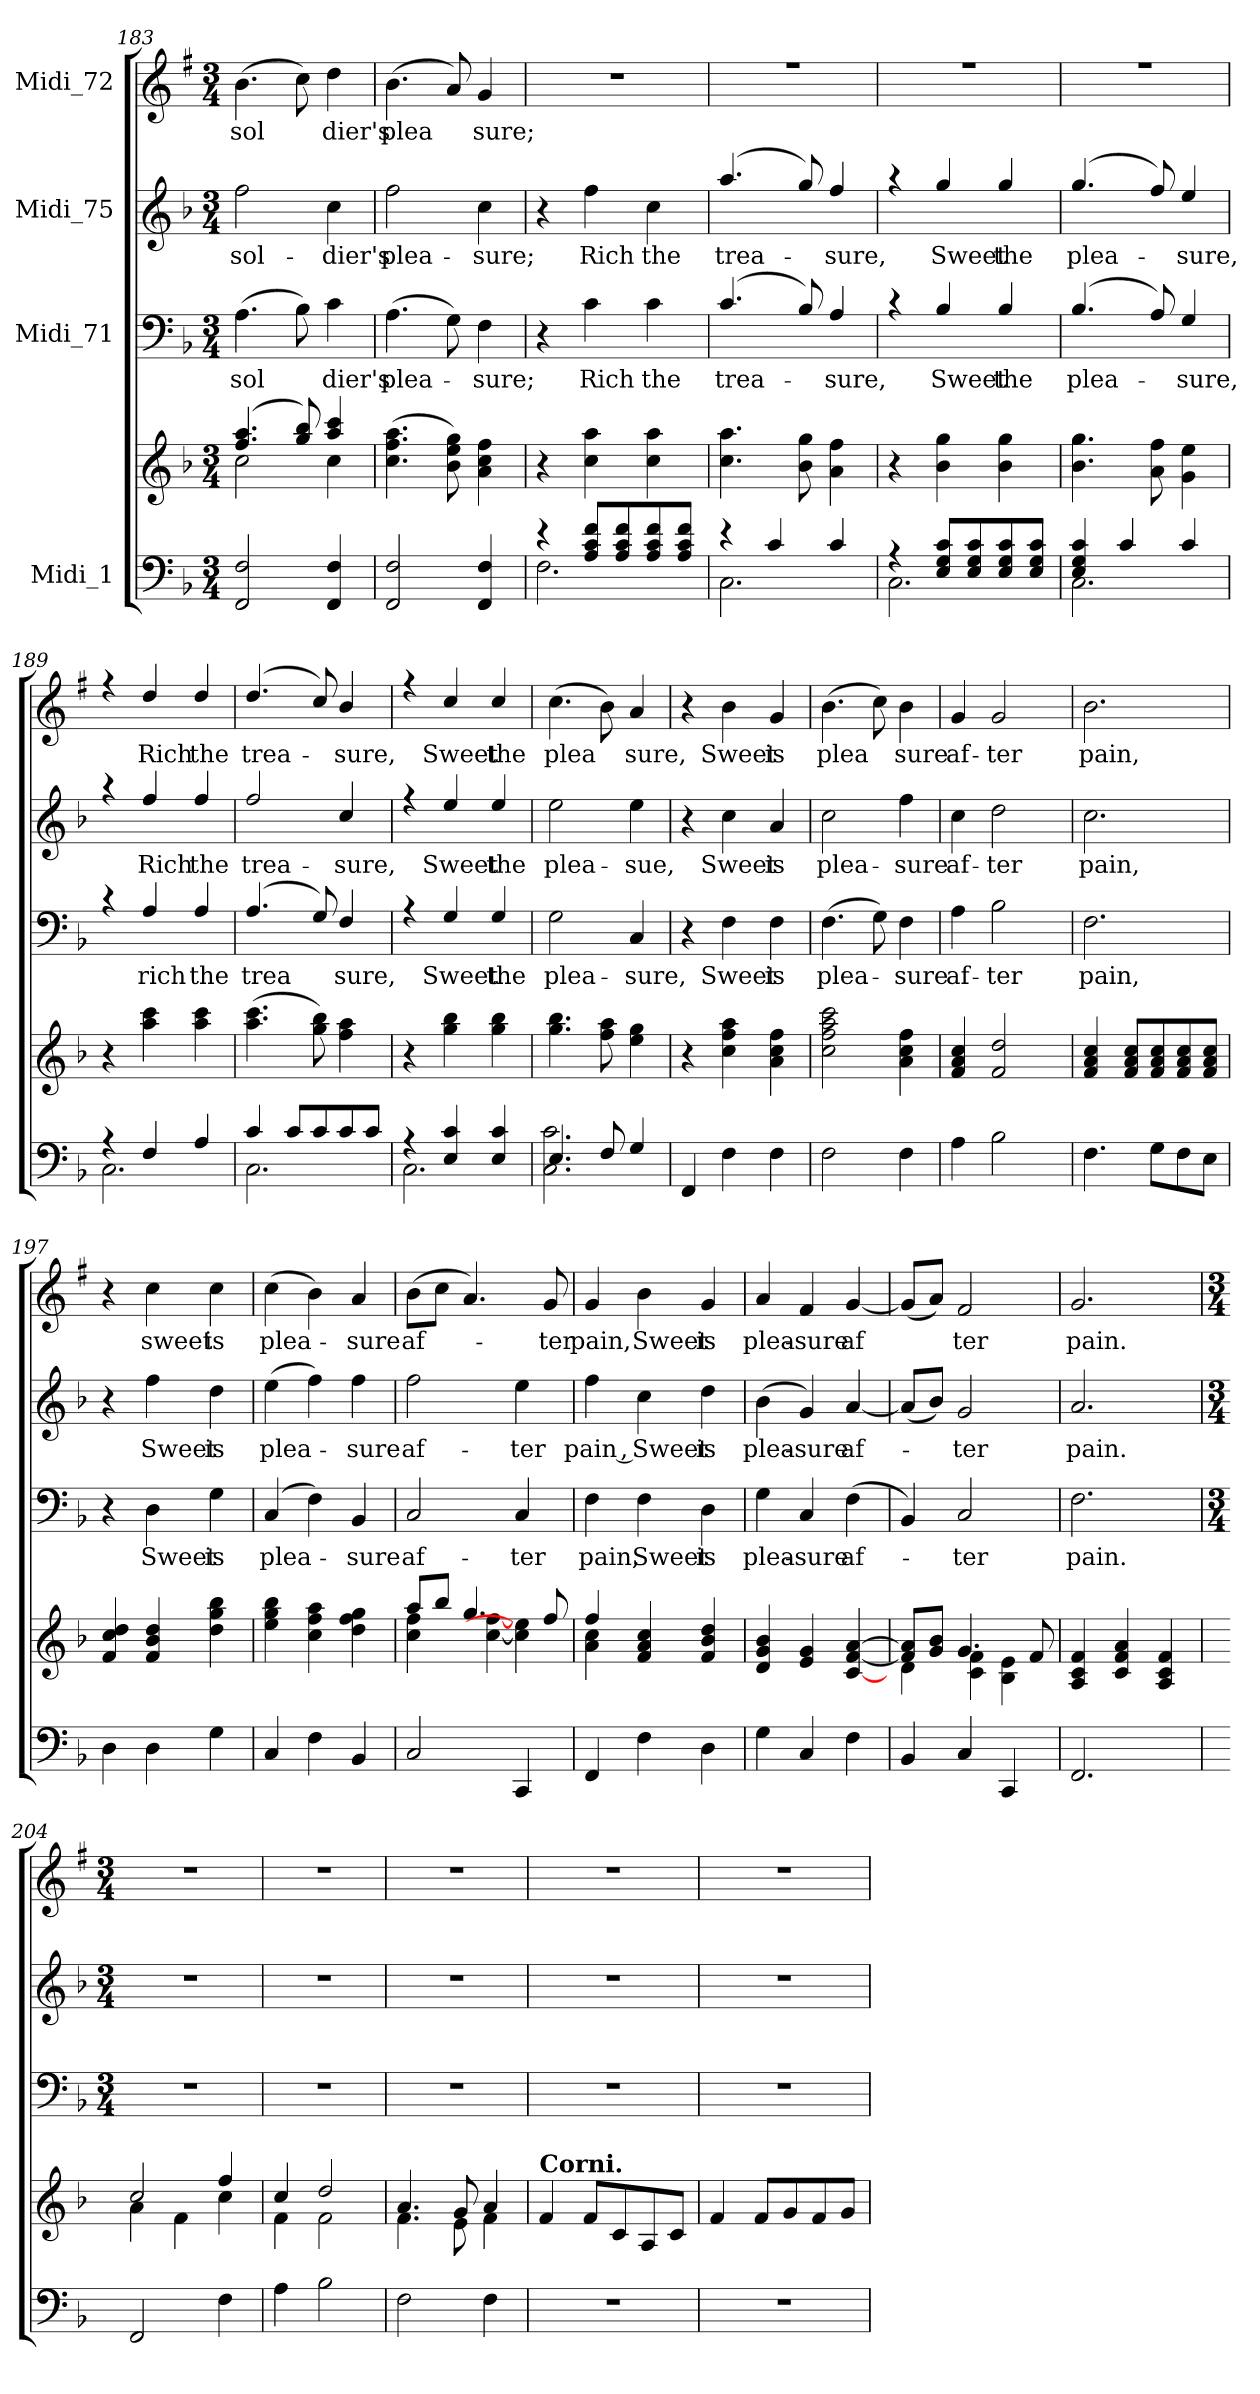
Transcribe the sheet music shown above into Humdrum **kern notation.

**kern	**kern	**kern	**text	**kern	**text	**kern	**text
*part4	*part4	*part3	*part3	*part2	*part2	*part1	*part1
*staff5	*staff4	*staff3	*staff3	*staff2	*staff2	*staff1	*staff1
*I"Midi_1	*	*I"Midi_71	*	*I"Midi_75	*	*I"Midi_72	*
*clefF4	*clefG2	*clefF4	*	*clefG2	*	*clefG2	*
*	*	*	*	*	*	*ITrd1c2	*
*k[b-]	*k[b-]	*k[b-]	*	*k[b-]	*	*k[b-]	*
*F:	*F:	*F:	*	*F:	*	*F:	*
*M3/4	*M3/4	*M3/4	*	*M3/4	*	*M3/4	*
=183	=183	=183	=183	=183	=183	=183	=183
*^	*^	*	*	*	*	*	*
!	!	!	!	!	!LO:LY:b	!	!LO:LY:b	!	!LO:LY:b
2FF 2F	2ryy	(>4.ff/ 4.aa/	2cc\	(>4.A	sol	2ff	sol-	(<4.a	sol
.	.	8gg/ 8bb-/)	.	8B-)	.	.	.	8b-)	.
!	!	!	!	!	!LO:LY:b	!	!LO:LY:b	!	!LO:LY:b
4FF 4F	4ryy	4aa/ 4ccc/	4cc\	4c	dier's	4cc	-dier's	4cc	dier's
=184	=184	=184	=184	=184	=184	=184	=184	=184	=184
!	!	!	!	!	!LO:LY:b	!	!LO:LY:b	!	!LO:LY:b
2FF 2F	2ryy	(>4.cc\ 4.ff\ 4.aa\	2ryy	(>4.A	plea-	2ff	plea-	(<4.a	plea
.	.	8b-\ 8ee\ 8gg\)	.	8G)	.	.	.	8g)	.
!	!	!	!	!	!LO:LY:b	!	!LO:LY:b	!	!LO:LY:b
4FF 4F	4ryy	4a\ 4cc\ 4ff\	4ryy	4F	-sure;	4cc	-sure;	4f	sure;
=185	=185	=185	=185	=185	=185	=185	=185	=185	=185
!	!	!	!	!	!	!	!	!LO:N:vis=1	!
4r	2.F	4r	2ryy	4r	.	4r	.	2.r	.
!	!	!	!	!	!LO:LY:b	!	!LO:LY:b	!	!
8A 8c 8fL	.	4cc\ 4aa\	.	4c	Rich	4ff	Rich	.	.
8A 8c 8f	.	.	.	.	.	.	.	.	.
!	!	!	!	!	!LO:LY:b	!	!LO:LY:b	!	!
8A 8c 8f	.	4cc\ 4aa\	4ryy	4c	the	4cc	the	.	.
8A 8c 8fJ	.	.	.	.	.	.	.	.	.
!!LO:LB:g=z
=186	=186	=186	=186	=186	=186	=186	=186	=186	=186
*	*	*	*	*^	*	*^	*	*^	*
!	!	!	!	!	!LO:N:vis=1	!LO:LY:b	!	!LO:N:vis=1	!LO:LY:b	!LO:N:vis=1	!LO:N:vis=1	!
4r	2.C\	4.cc\ 4.aa\	2ryy	(>4.c	2.ryy	trea-	(>4.aa	2.ryy	trea-	2.r	2.ryy	.
4c/	.	.	.	.	.	.	.	.	.	.	.	.
.	.	8b-\ 8gg\	.	8B-)	.	.	8gg)	.	.	.	.	.
!	!	!	!	!	!	!LO:LY:b	!	!	!LO:LY:b	!	!	!
4c/	.	4a\ 4ff\	4ryy	4A	.	-sure,	4ff	.	-sure,	.	.	.
=187	=187	=187	=187	=187	=187	=187	=187	=187	=187	=187	=187	=187
!	!	!	!	!	!LO:N:vis=1	!	!	!LO:N:vis=1	!	!LO:N:vis=1	!LO:N:vis=1	!
4r	2.C\	4r	2ryy	4r	2.ryy	.	4r	2.ryy	.	2.r	2.ryy	.
!	!	!	!	!	!	!LO:LY:b	!	!	!LO:LY:b	!	!	!
8E/ 8G/ 8c/L	.	4b-\ 4gg\	.	4B-	.	Sweet	4gg	.	Sweet	.	.	.
8E/ 8G/ 8c/	.	.	.	.	.	.	.	.	.	.	.	.
!	!	!	!	!	!	!LO:LY:b	!	!	!LO:LY:b	!	!	!
8E/ 8G/ 8c/	.	4b-\ 4gg\	4ryy	4B-	.	the	4gg	.	the	.	.	.
8E/ 8G/ 8c/J	.	.	.	.	.	.	.	.	.	.	.	.
=188	=188	=188	=188	=188	=188	=188	=188	=188	=188	=188	=188	=188
!	!	!	!	!	!LO:N:vis=1	!LO:LY:b	!	!LO:N:vis=1	!LO:LY:b	!LO:N:vis=1	!LO:N:vis=1	!
4E/ 4G/ 4c/	2.C\	4.b-\ 4.gg\	2ryy	(>4.B-	2.ryy	plea-	(>4.gg	2.ryy	plea-	2.r	2.ryy	.
4c/	.	.	.	.	.	.	.	.	.	.	.	.
.	.	8a\ 8ff\	.	8A)	.	.	8ff)	.	.	.	.	.
!	!	!	!	!	!	!LO:LY:b	!	!	!LO:LY:b	!	!	!
4c/	.	4g\ 4ee\	4ryy	4G	.	-sure,	4ee	.	-sure,	.	.	.
=189	=189	=189	=189	=189	=189	=189	=189	=189	=189	=189	=189	=189
!	!	!	!	!	!LO:N:vis=1	!	!	!LO:N:vis=1	!	!	!LO:N:vis=1	!
4r	2.C\	4r	2ryy	4r	2.ryy	.	4r	2.ryy	.	4r	2.ryy	.
!	!	!	!	!	!	!LO:LY:b	!	!	!LO:LY:b	!	!	!LO:LY:b
4F/	.	4aa\ 4ccc\	.	4A	.	rich	4ff	.	Rich	4cc	.	Rich
!	!	!	!	!	!	!LO:LY:b	!	!	!LO:LY:b	!	!	!LO:LY:b
4A/	.	4aa\ 4ccc\	4ryy	4A	.	the	4ff	.	the	4cc	.	the
=190	=190	=190	=190	=190	=190	=190	=190	=190	=190	=190	=190	=190
!	!	!	!	!	!LO:N:vis=1	!LO:LY:b	!	!LO:N:vis=1	!LO:LY:b	!	!LO:N:vis=1	!LO:LY:b
4c/	2.C\	(>4.aa\ 4.ccc\	2ryy	(>4.A	2.ryy	trea	2ff	2.ryy	trea-	(>4.cc	2.ryy	trea-
8c/L	.	.	.	.	.	.	.	.	.	.	.	.
8c/	.	8gg\ 8bb-\)	.	8G)	.	.	.	.	.	8b-)	.	.
!	!	!	!	!	!	!LO:LY:b	!	!	!LO:LY:b	!	!	!LO:LY:b
8c/	.	4ff\ 4aa\	4ryy	4F	.	sure,	4cc	.	-sure,	4a	.	-sure,
8c/J	.	.	.	.	.	.	.	.	.	.	.	.
=191	=191	=191	=191	=191	=191	=191	=191	=191	=191	=191	=191	=191
!	!	!	!	!	!LO:N:vis=1	!	!	!LO:N:vis=1	!	!	!LO:N:vis=1	!
4r	2.C\	4r	2ryy	4r	2.ryy	.	4r	2.ryy	.	4r	2.ryy	.
!	!	!	!	!	!	!LO:LY:b	!	!	!LO:LY:b	!	!	!LO:LY:b
4E/ 4c/	.	4gg\ 4bb-\	.	4G	.	Sweet	4ee	.	Sweet	4b-	.	Sweet
!	!	!	!	!	!	!LO:LY:b	!	!	!LO:LY:b	!	!	!LO:LY:b
4E/ 4c/	.	4gg\ 4bb-\	4ryy	4G	.	the	4ee	.	the	4b-	.	the
=192	=192	=192	=192	=192	=192	=192	=192	=192	=192	=192	=192	=192
!	!	!	!	!	!	!LO:LY:b	!	!	!LO:LY:b	!	!	!LO:LY:b
4.E/	2.C\ 2.c\	4.gg\ 4.bb-\	2ryy	2G\	2ryy	plea-	2ee\	2ryy	plea-	(<4.b-\	2ryy	plea
8F/	.	8ff\ 8aa\	.	.	.	.	.	.	.	8a)	.	.
!	!	!	!	!	!	!LO:LY:b	!	!	!LO:LY:b	!	!	!LO:LY:b
4G/	.	4ee\ 4gg\	4ryy	4C	4ryy	sure,	4ee\	4ryy	-sue,	4g	4ryy	sure,
=193	=193	=193	=193	=193	=193	=193	=193	=193	=193	=193	=193	=193
4FF/	2ryy	4r	2ryy	4r	2ryy	.	4r	2ryy	.	4r	2ryy	.
!	!	!	!	!	!	!LO:LY:b	!	!	!LO:LY:b	!	!	!LO:LY:b
4F\	.	4cc\ 4ff\ 4aa\	.	4F\	.	Sweet	4cc\	.	Sweet	4a	.	Sweet
!	!	!	!	!	!	!LO:LY:b	!	!	!LO:LY:b	!	!	!LO:LY:b
4F\	4ryy	4a\ 4cc\ 4ff\	4ryy	4F\	4ryy	is	4a	4ryy	is	4f	4ryy	is
=194	=194	=194	=194	=194	=194	=194	=194	=194	=194	=194	=194	=194
!	!	!	!	!	!	!LO:LY:b	!	!	!LO:LY:b	!	!	!LO:LY:b
2F\	2ryy	2cc\ 2ff\ 2aa\ 2ccc\	2ryy	(>4.F\	2ryy	plea-	2cc\	2ryy	plea-	(<4.a	2ryy	plea
.	.	.	.	8G\)	.	.	.	.	.	8b-\)	.	.
!	!	!	!	!	!	!LO:LY:b	!	!	!LO:LY:b	!	!	!LO:LY:b
4F\	4ryy	4a\ 4cc\ 4ff\	4ryy	4F\	4ryy	-sure	4ff\	4ryy	-sure	4a	4ryy	sure
!!LO:LB:g=z
=195	=195	=195	=195	=195	=195	=195	=195	=195	=195	=195	=195	=195
!	!	!	!	!	!	!LO:LY:b	!	!	!LO:LY:b	!	!	!LO:LY:b
*	*	*	*	*v	*v	*	*	*	*	*v	*v	*
*	*	*	*	*	*	*v	*v	*	*	*
4A\	2ryy	4f/ 4a/ 4cc/	2ryy	4A\	af-	4cc\	af-	4f	af-
!	!	!	!	!	!LO:LY:b	!	!LO:LY:b	!	!LO:LY:b
2B-\	.	2f/ 2dd/	.	2B-\	-ter	2dd\	-ter	2f	-ter
.	4ryy	.	4ryy	.	.	.	.	.	.
=196	=196	=196	=196	=196	=196	=196	=196	=196	=196
!	!	!	!	!	!LO:LY:b	!	!LO:LY:b	!	!LO:LY:b
4.F\	2ryy	4f/ 4a/ 4cc/	2ryy	2.F\	pain,	2.cc\	pain,	2.a	pain,
.	.	8f/ 8a/ 8cc/L	.	.	.	.	.	.	.
8G\L	.	8f/ 8a/ 8cc/	.	.	.	.	.	.	.
8F\	4ryy	8f/ 8a/ 8cc/	4ryy	.	.	.	.	.	.
8E\J	.	8f/ 8a/ 8cc/J	.	.	.	.	.	.	.
=197	=197	=197	=197	=197	=197	=197	=197	=197	=197
4D\	2ryy	4f/ 4cc/ 4dd/	2ryy	4r	.	4r	.	4r	.
!	!	!	!	!	!LO:LY:b	!	!LO:LY:b	!	!LO:LY:b
4D\	.	4f/ 4b-/ 4dd/	.	4D\	Sweet	4ff\	Sweet	4b-\	sweet
!	!	!	!	!	!LO:LY:b	!	!LO:LY:b	!	!LO:LY:b
4G\	4ryy	4dd\ 4gg\ 4bb-\	4ryy	4G\	is	4dd\	is	4b-\	is
=198	=198	=198	=198	=198	=198	=198	=198	=198	=198
!	!	!	!	!	!LO:LY:b	!	!LO:LY:b	!	!LO:LY:b
4C/	2ryy	4ee\ 4gg\ 4bb-\	2ryy	(4C	plea-	(>4ee\	plea-	(<4b-\	plea-
4F\	.	4cc\ 4ff\ 4aa\	.	4F\)	.	4ff\)	.	4a)	.
!	!	!	!	!	!LO:LY:b	!	!LO:LY:b	!	!LO:LY:b
4BB-/	4ryy	4dd\ 4ff\ 4gg\	4ryy	4BB-	-sure	4ff\	-sure	4g	-sure
=199	=199	=199	=199	=199	=199	=199	=199	=199	=199
!	!	!	!	!	!LO:LY:b	!	!LO:LY:b	!	!LO:LY:b
2C/	2ryy	8aa/L	4cc\ 4ff\	2C	af-	2ff\	af-	(<8aL	af-
.	.	8bb-/J	.	.	.	.	.	8b-J	.
.	.	4.gg/	[4cc\ [4ff\	.	.	.	.	4.g)	.
!	!	!	!	!	!LO:LY:b	!	!LO:LY:b	!	!
4CC/	4ryy	.	4cc\] 4ee\]	4C	-ter	4ee\	-ter	.	.
!	!	!	!	!	!	!	!	!	!LO:LY:b
.	.	8ff/	.	.	.	.	.	8f	-ter
=200	=200	=200	=200	=200	=200	=200	=200	=200	=200
!	!	!	!	!	!LO:LY:b	!	!LO:LY:b	!	!LO:LY:b
4FF/	2ryy	4ff/	4a\ 4cc\	4F\	pain,	4ff\	pain ,	4f	pain,
!	!	!	!	!	!LO:LY:b	!	!LO:LY:b	!	!LO:LY:b
4F\	.	4f/ 4a/ 4cc/	4ryy	4F\	Sweet	4cc\	Sweet	4a	Sweet
!	!	!	!	!	!LO:LY:b	!	!LO:LY:b	!	!LO:LY:b
4D\	4ryy	4f/ 4b-/ 4dd/	4ryy	4D\	is	4dd\	is	4f	is
=201	=201	=201	=201	=201	=201	=201	=201	=201	=201
!	!	!	!	!	!LO:LY:b	!	!LO:LY:b	!	!LO:LY:b
4G\	2ryy	4d/ 4g/ 4b-/	2ryy	4G\	plea-	(<4b-\	plea-	4g	plea-
!	!	!	!	!	!LO:LY:b	!	!LO:LY:b	!	!LO:LY:b
4C/	.	4e/ 4g/	.	4C	-sure	4g)	-sure	4e	-sure
!	!	!	!	!	!LO:LY:b	!	!LO:LY:b	!	!LO:LY:b
4F\	4ryy	[4c/ [4f/ [4a/	4ryy	(<4F\	af-	[4a	af-	[4f	af
=202	=202	=202	=202	=202	=202	=202	=202	=202	=202
4BB-/	2ryy	8f/] 8a/]L	4d\	4BB-)	.	(<8aL]	.	(<8fL]	.
.	.	8g/ 8b-/J	.	.	.	8b-J)	.	8gJ)	.
!	!	!	!	!	!LO:LY:b	!	!LO:LY:b	!	!LO:LY:b
4C/	.	4.g/	4c\ 4f\	2C	-ter	2g	-ter	2e	ter
4CC/	4ryy	.	4B-\ 4e\	.	.	.	.	.	.
.	.	8f/	.	.	.	.	.	.	.
=203	=203	=203	=203	=203	=203	=203	=203	=203	=203
!	!LO:N:vis=1	!	!	!	!LO:LY:b	!	!LO:LY:b	!	!LO:LY:b
2.FF/	2.ryy	4A/ 4c/ 4f/	2ryy	2.F	pain.	2.a	pain.	2.f	pain.
.	.	4c/ 4f/ 4a/	.	.	.	.	.	.	.
.	.	4A/ 4c/ 4f/	4ryy	.	.	.	.	.	.
*v	*v	*	*	*	*	*	*	*	*
!!LO:LB:g=z
=204	=204	=204	=204	=204	=204	=204	=204	=204
*	*	*	*M3/4	*	*M3/4	*	*M3/4	*
2FF	2cc/	4a\	2.r	.	2.r	.	2.r	.
.	.	4f\	.	.	.	.	.	.
4F	4ff/	4cc\	.	.	.	.	.	.
=205	=205	=205	=205	=205	=205	=205	=205	=205
4A	4cc/	4f\	2.r	.	2.r	.	2.r	.
2B-	2dd/	2f\	.	.	.	.	.	.
=206	=206	=206	=206	=206	=206	=206	=206	=206
2F	4.a/	4.f\	2.r	.	2.r	.	2.r	.
.	8g/	8e\	.	.	.	.	.	.
4F	4a/	4f\	.	.	.	.	.	.
=207	=207	=207	=207	=207	=207	=207	=207	=207
!	!LO:TX:a:B:t=Corni.	!	!	!	!	!	!	!
!LO:N:vis=1	!	!	!	!	!	!	!	!
2.r	4f/	2ryy	2.r	.	2.r	.	2.r	.
.	8f/L	.	.	.	.	.	.	.
.	8c/	.	.	.	.	.	.	.
.	8A/	4ryy	.	.	.	.	.	.
.	8c/J	.	.	.	.	.	.	.
=208	=208	=208	=208	=208	=208	=208	=208	=208
!LO:N:vis=1	!	!	!	!	!	!	!	!
2.r	4f/	2ryy	2.r	.	2.r	.	2.r	.
.	8f/L	.	.	.	.	.	.	.
.	8g/	.	.	.	.	.	.	.
.	8f/	4ryy	.	.	.	.	.	.
.	8g/J	.	.	.	.	.	.	.
*	*v	*v	*	*	*	*	*	*
=	=	=	=	=	=	=	=
*-	*-	*-	*-	*-	*-	*-	*-
